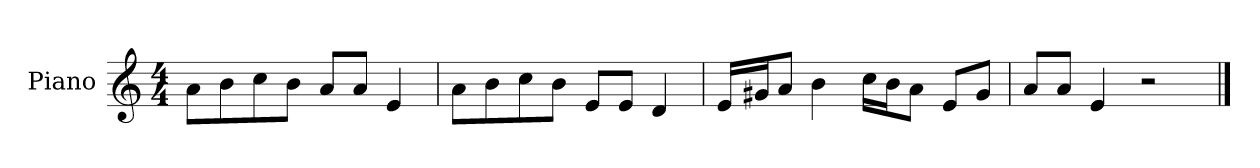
**kern
*part1
*staff1
*I"Piano
*I'P-no
*clefG2
*k[]
*M4/4
*MM90
=1
8a\L
8b\
8cc\
8b\J
8a/L
8a/J
4e/
=2
8a\L
8b\
8cc\
8b\J
8e/L
8e/J
4d/
=3
16e/LL
16g#X/J
8a/J
4b\
16cc\LL
16b\J
8a\J
8e/L
8g#/J
=4
8a/L
8a/J
4e/
2r
==
*-
